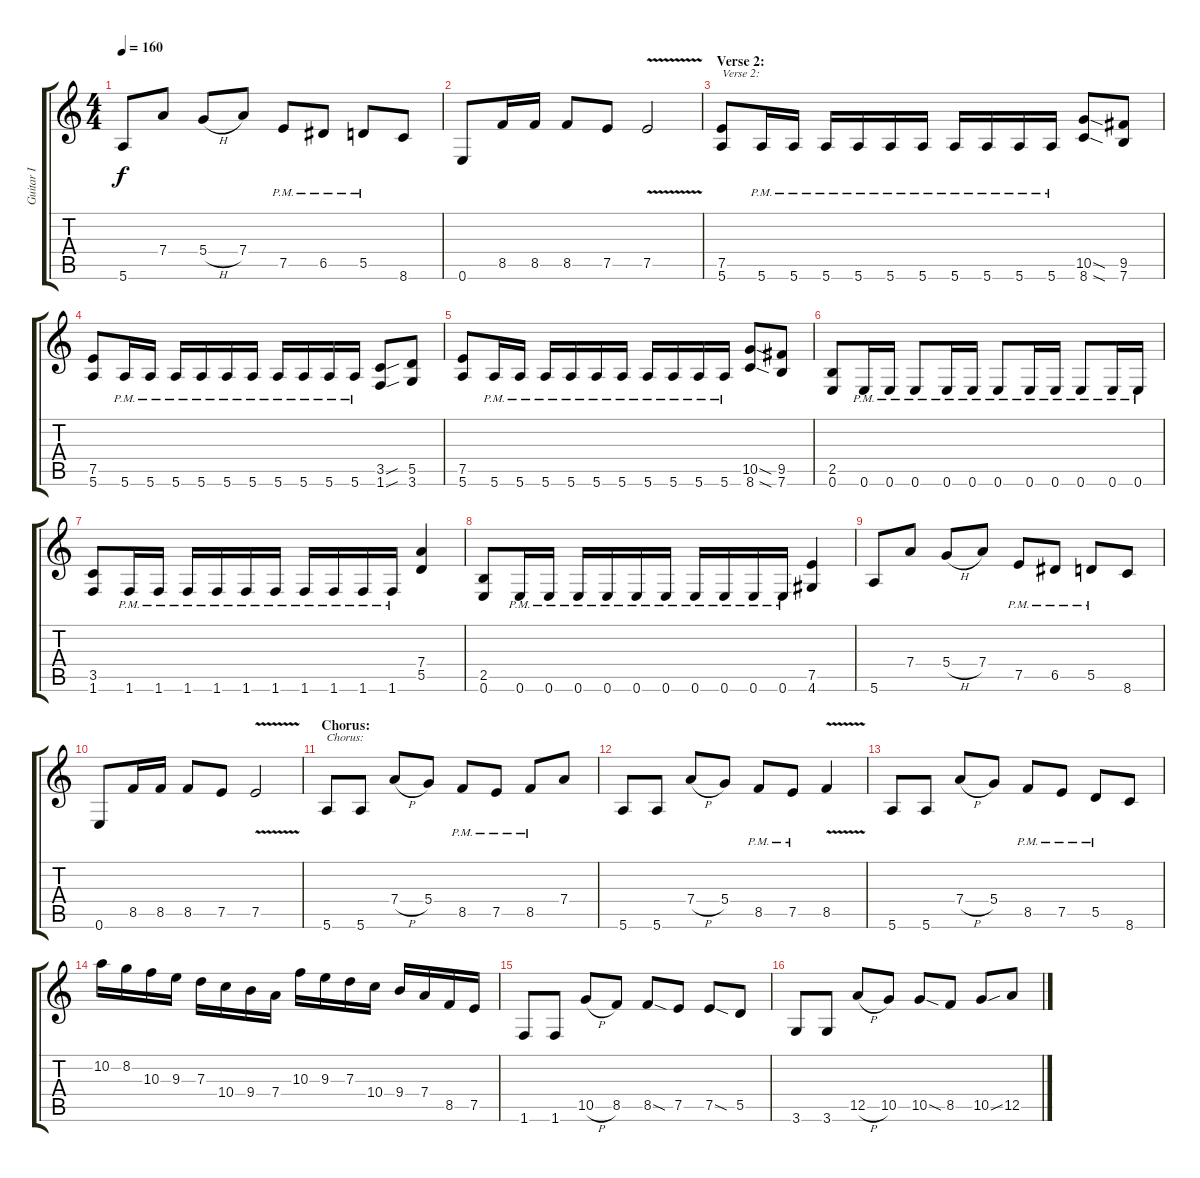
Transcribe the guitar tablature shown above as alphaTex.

\track ("Guitar I" "Guitar I") {instrument distortionguitar}
\staff {score tabs}
\tuning (E4 B3 G3 D3 A2 E2) {hide}
\ts (4 4)
\tempo 160
\clef g2
\ks c
5.6.8{dy f} 7.4.8 5.4{h}.8 7.4.8 7.5{pm}.8 6.5{pm}.8 5.5{pm}.8 8.6.8 |
0.6.8 8.5.16 8.5.16 8.5.8 7.5.8 7.5{v}.2 |
\section ("" "Verse 2:")
(7.5 5.6).8{txt "Verse 2:"} 5.6{pm}.16 5.6{pm}.16 5.6{pm}.16 5.6{pm}.16 5.6{pm}.16 5.6{pm}.16 5.6{pm}.16 5.6{pm}.16 5.6{pm}.16 5.6{pm}.16 (10.5{sod} 8.6{sod}).8 (9.5 7.6).8 |
(7.5 5.6).8 5.6{pm}.16 5.6{pm}.16 5.6{pm}.16 5.6{pm}.16 5.6{pm}.16 5.6{pm}.16 5.6{pm}.16 5.6{pm}.16 5.6{pm}.16 5.6{pm}.16 (3.5{sou} 1.6{sou}).8 (5.5 3.6).8 |
(7.5 5.6).8 5.6{pm}.16 5.6{pm}.16 5.6{pm}.16 5.6{pm}.16 5.6{pm}.16 5.6{pm}.16 5.6{pm}.16 5.6{pm}.16 5.6{pm}.16 5.6{pm}.16 (10.5{sod} 8.6{sod}).8 (9.5 7.6).8 |
(2.5 0.6).8 0.6{pm}.16 0.6{pm}.16 0.6{pm}.8 0.6{pm}.16 0.6{pm}.16 0.6{pm}.8 0.6{pm}.16 0.6{pm}.16 0.6{pm}.8 0.6{pm}.16 0.6{pm}.16 |
(3.5 1.6).8 1.6{pm}.16 1.6{pm}.16 1.6{pm}.16 1.6{pm}.16 1.6{pm}.16 1.6{pm}.16 1.6{pm}.16 1.6{pm}.16 1.6{pm}.16 1.6{pm}.16 (7.4 5.5).4 |
(2.5 0.6).8 0.6{pm}.16 0.6{pm}.16 0.6{pm}.16 0.6{pm}.16 0.6{pm}.16 0.6{pm}.16 0.6{pm}.16 0.6{pm}.16 0.6{pm}.16 0.6{pm}.16 (7.5 4.6).4 |
5.6.8 7.4.8 5.4{h}.8 7.4.8 7.5{pm}.8 6.5{pm}.8 5.5{pm}.8 8.6.8 |
0.6.8 8.5.16 8.5.16 8.5.8 7.5.8 7.5{v}.2 |
\section ("" "Chorus:")
5.6.8{txt "Chorus:"} 5.6.8 7.4{h}.8 5.4.8 8.5{pm}.8 7.5{pm}.8 8.5{pm}.8 7.4.8 |
5.6.8 5.6.8 7.4{h}.8 5.4.8 8.5{pm}.8 7.5{pm}.8 8.5{v}.4 |
5.6.8 5.6.8 7.4{h}.8 5.4.8 8.5{pm}.8 7.5{pm}.8 5.5{pm}.8 8.6.8 |
10.2.16 8.2.16 10.3.16 9.3.16 7.3.16 10.4.16 9.4.16 7.4.16 10.3.16 9.3.16 7.3.16 10.4.16 9.4.16 7.4.16 8.5.16 7.5.16 |
1.6.8 1.6.8 10.5{h}.8 8.5.8 8.5{sod}.8 7.5.8 7.5{sod}.8 5.5.8 |
3.6.8 3.6.8 12.5{h}.8 10.5.8 10.5{sod}.8 8.5.8 10.5{sou}.8 12.5.8
